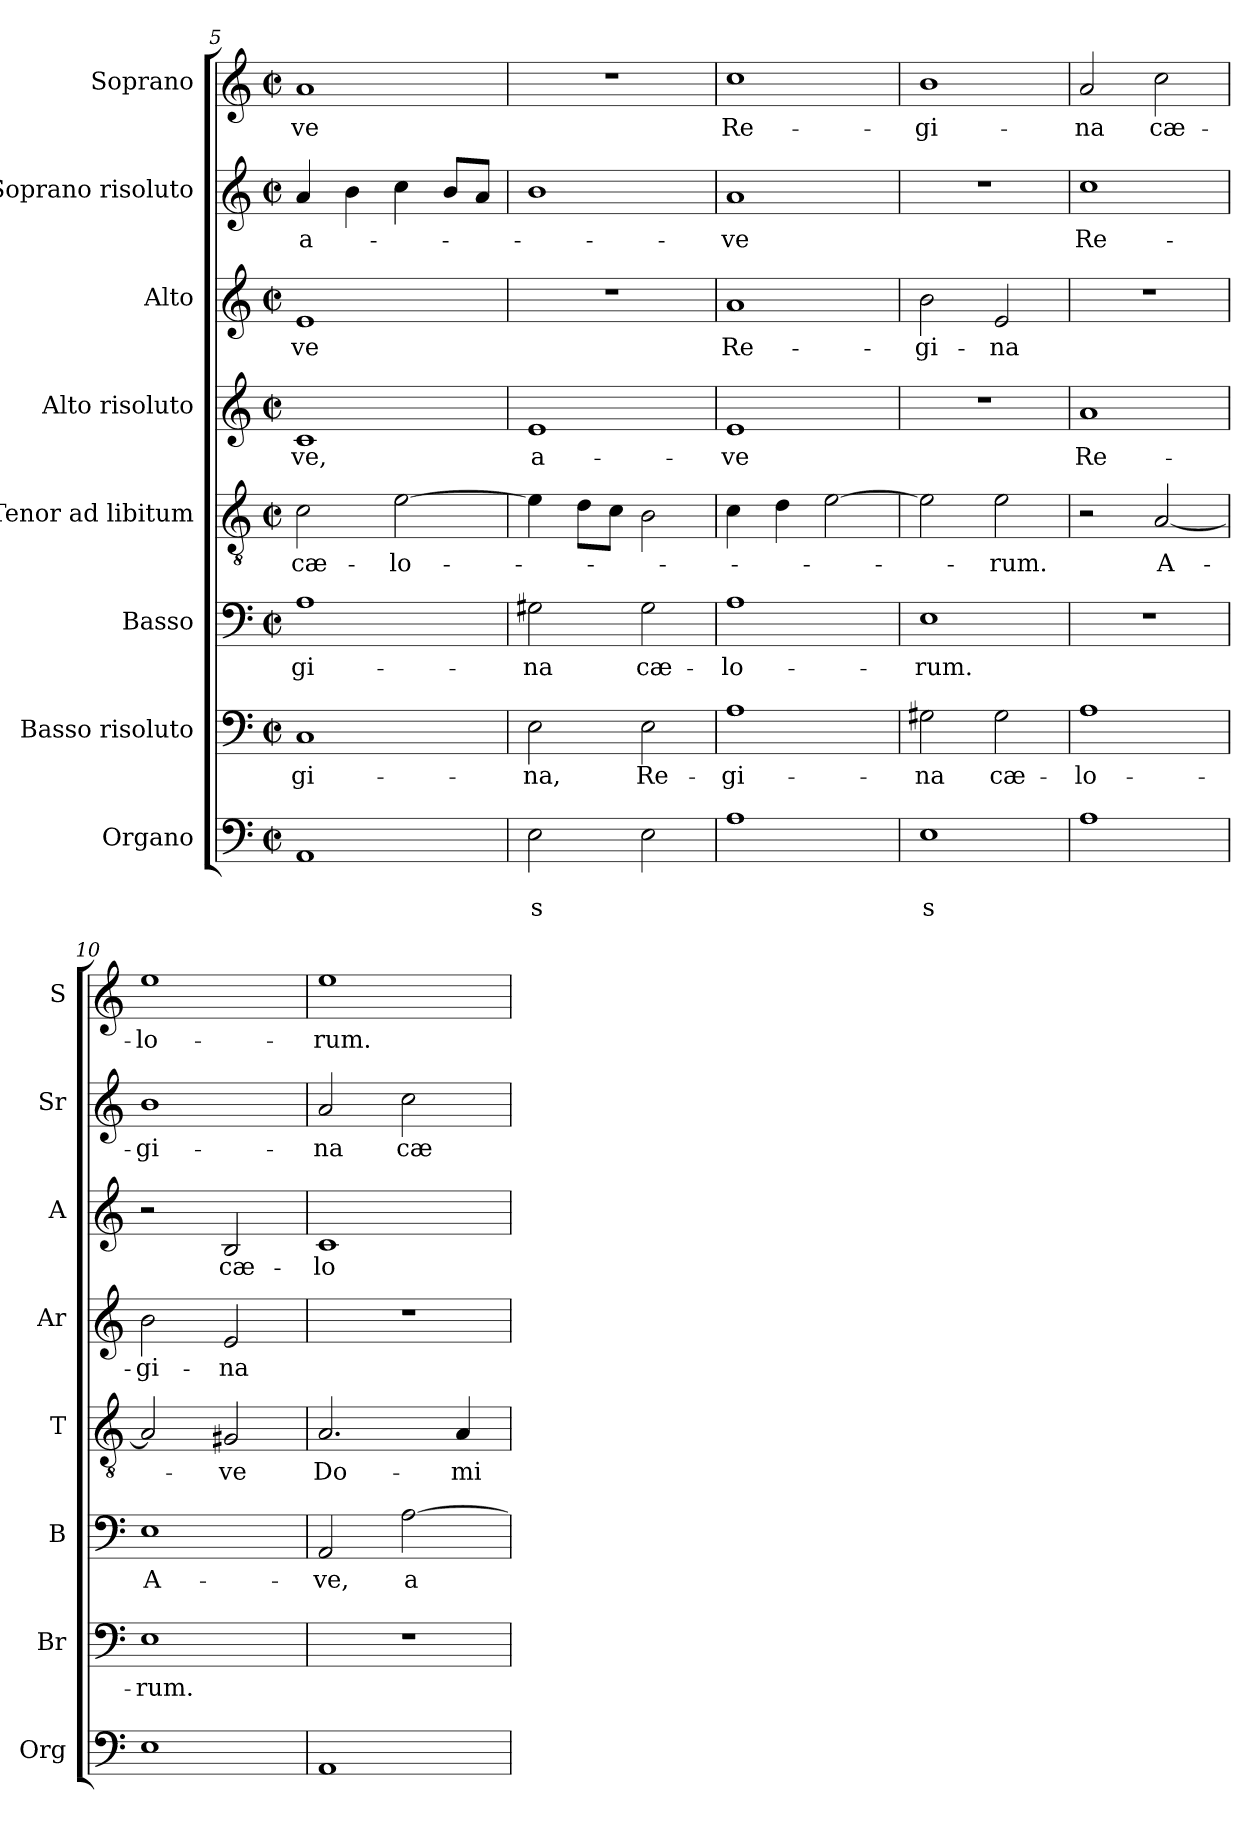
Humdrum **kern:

**kern	**text	**text	**kern	**text	**kern	**text	**kern	**text	**kern	**text	**kern	**text	**kern	**text	**kern	**text
*part8	*part8	*part8	*part7	*part7	*part6	*part6	*part5	*part5	*part4	*part4	*part3	*part3	*part2	*part2	*part1	*part1
*staff8	*staff8	*staff8	*staff7	*staff7	*staff6	*staff6	*staff5	*staff5	*staff4	*staff4	*staff3	*staff3	*staff2	*staff2	*staff1	*staff1
*I"Organo	*	*	*I"Basso risoluto	*	*I"Basso	*	*I"Tenor ad libitum	*	*I"Alto risoluto	*	*I"Alto	*	*I"Soprano risoluto	*	*I"Soprano	*
*I'Org	*	*	*I'Br	*	*I'B	*	*I'T	*	*I'Ar	*	*I'A	*	*I'Sr	*	*I'S	*
*clefF4	*	*	*clefF4	*	*clefF4	*	*clefGv2	*	*clefG2	*	*clefG2	*	*clefG2	*	*clefG2	*
*k[]	*	*	*k[]	*	*k[]	*	*k[]	*	*k[]	*	*k[]	*	*k[]	*	*k[]	*
*C:	*	*	*C:	*	*C:	*	*C:	*	*C:	*	*C:	*	*C:	*	*C:	*
*M2/2	*	*	*M2/2	*	*M2/2	*	*M2/2	*	*M2/2	*	*M2/2	*	*M2/2	*	*M2/2	*
*met(c|)	*	*	*met(c|)	*	*met(c|)	*	*met(c|)	*	*met(c|)	*	*met(c|)	*	*met(c|)	*	*met(c|)	*
=5	=5	=5	=5	=5	=5	=5	=5	=5	=5	=5	=5	=5	=5	=5	=5	=5
!	!	!	!	!LO:LY:b	!	!LO:LY:b	!	!LO:LY:b	!	!LO:LY:b	!	!LO:LY:b	!	!LO:LY:b	!	!LO:LY:b
1AA	.	.	1C	-gi-	1A	-gi-	2c\	cæ-	1c	-ve,	1e	-ve	4a/	a-	1a	-ve
.	.	.	.	.	.	.	.	.	.	.	.	.	4b\	.	.	.
!	!	!	!	!	!	!	!	!LO:LY:b	!	!	!	!	!	!	!	!
.	.	.	.	.	.	.	[2e\	-lo-	.	.	.	.	4cc\	.	.	.
.	.	.	.	.	.	.	.	.	.	.	.	.	8b/L	.	.	.
.	.	.	.	.	.	.	.	.	.	.	.	.	8a/J	.	.	.
=6	=6	=6	=6	=6	=6	=6	=6	=6	=6	=6	=6	=6	=6	=6	=6	=6
!	!	!LO:LY:b	!	!LO:LY:b	!	!LO:LY:b	!	!	!	!LO:LY:b	!	!	!	!	!	!
2E\	.	s	2E\	-na,	2G#X\	-na	4e\]	.	1e	a-	1r	.	1b	.	1r	.
.	.	.	.	.	.	.	8d\L	.	.	.	.	.	.	.	.	.
.	.	.	.	.	.	.	8c\J	.	.	.	.	.	.	.	.	.
!	!	!	!	!LO:LY:b	!	!LO:LY:b	!	!	!	!	!	!	!	!	!	!
2E\	.	.	2E\	Re-	2G#\	cæ-	2B\	.	.	.	.	.	.	.	.	.
=7	=7	=7	=7	=7	=7	=7	=7	=7	=7	=7	=7	=7	=7	=7	=7	=7
!	!	!	!	!LO:LY:b	!	!LO:LY:b	!	!	!	!LO:LY:b	!	!LO:LY:b	!	!LO:LY:b	!	!LO:LY:b
1A	.	.	1A	-gi-	1A	-lo-	4c\	.	1e	-ve	1a	Re-	1a	-ve	1cc	Re-
.	.	.	.	.	.	.	4d\	.	.	.	.	.	.	.	.	.
.	.	.	.	.	.	.	[2e\	.	.	.	.	.	.	.	.	.
!!LO:PB:g=z
=8	=8	=8	=8	=8	=8	=8	=8	=8	=8	=8	=8	=8	=8	=8	=8	=8
!	!	!LO:LY:b	!	!LO:LY:b	!	!LO:LY:b	!	!	!	!	!	!LO:LY:b	!	!	!	!LO:LY:b
1E	.	s	2G#X\	-na	1E	-rum.	2e\]	.	1r	.	2b\	-gi-	1r	.	1b	-gi-
!	!	!	!	!LO:LY:b	!	!	!	!LO:LY:b	!	!	!	!LO:LY:b	!	!	!	!
.	.	.	2G#\	cæ-	.	.	2e\	-rum.	.	.	2e/	-na	.	.	.	.
=9	=9	=9	=9	=9	=9	=9	=9	=9	=9	=9	=9	=9	=9	=9	=9	=9
!	!	!	!	!LO:LY:b	!	!	!	!	!	!LO:LY:b	!	!	!	!LO:LY:b	!	!LO:LY:b
1A	.	.	1A	-lo-	1r	.	2r	.	1a	Re-	1r	.	1cc	Re-	2a/	-na
!	!	!	!	!	!	!	!	!LO:LY:b	!	!	!	!	!	!	!	!LO:LY:b
.	.	.	.	.	.	.	[2A/	A-	.	.	.	.	.	.	2cc\	cæ-
=10	=10	=10	=10	=10	=10	=10	=10	=10	=10	=10	=10	=10	=10	=10	=10	=10
*^	*	*	*	*	*	*	*	*	*	*	*	*	*	*	*	*
!	!	!	!	!	!LO:LY:b	!	!LO:LY:b	!	!	!	!LO:LY:b	!	!	!	!LO:LY:b	!	!LO:LY:b
1E	2ryy	.	.	1E	-rum.	1E	A-	2A/]	.	2b\	-gi-	2r	.	1b	-gi-	1ee	-lo-
!	!	!	!	!	!	!	!	!	!LO:LY:b	!	!LO:LY:b	!	!LO:LY:b	!	!	!	!
.	2ryy	.	.	.	.	.	.	2G#X/	-ve	2e/	-na	2B/	cæ-	.	.	.	.
=11	=11	=11	=11	=11	=11	=11	=11	=11	=11	=11	=11	=11	=11	=11	=11	=11	=11
!	!	!	!	!	!	!	!LO:LY:b	!	!LO:LY:b	!	!	!	!LO:LY:b	!	!LO:LY:b	!	!LO:LY:b
*v	*v	*	*	*	*	*	*	*	*	*	*	*	*	*	*	*	*
1AA	.	.	1r	.	2AA/	-ve,	2.A/	Do-	1r	.	1c	-lo-	2a/	-na	1ee	-rum.
!	!	!	!	!	!	!LO:LY:b	!	!	!	!	!	!	!	!LO:LY:b	!	!
.	.	.	.	.	[2A\	a-	.	.	.	.	.	.	2cc\	cæ-	.	.
!	!	!	!	!	!	!	!	!LO:LY:b	!	!	!	!	!	!	!	!
.	.	.	.	.	.	.	4A/	-mi-	.	.	.	.	.	.	.	.
=	=	=	=	=	=	=	=	=	=	=	=	=	=	=	=	=
*-	*-	*-	*-	*-	*-	*-	*-	*-	*-	*-	*-	*-	*-	*-	*-	*-
